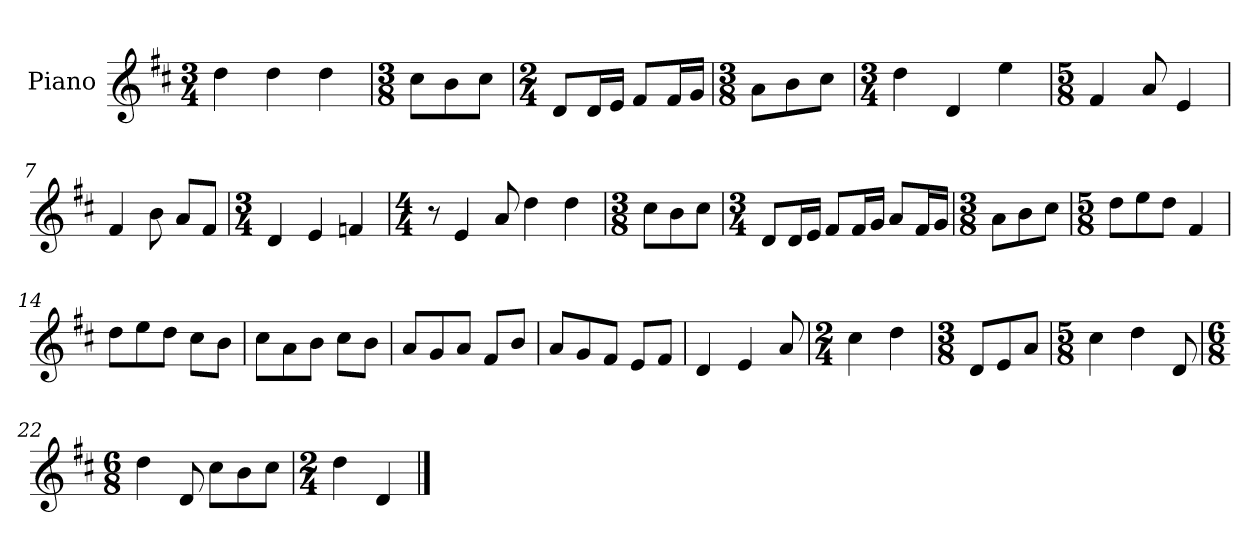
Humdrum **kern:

**kern
*part1
*staff1
*I"Piano
*I'Pno
*clefG2
*k[f#c#]
*M3/4
=1
4dd\
4dd\
4dd\
=2
*M3/8
8cc#\L
8b\
8cc#\J
=3
*M2/4
8d/L
16d/L
16e/JJ
8f#/L
16f#/L
16g/JJ
=4
*M3/8
8a\L
8b\
8cc#\J
=5
*M3/4
4dd\
4d/
4ee\
=6
*M5/8
4f#/
8a/
4e/
=7
4f#/
8b\
8a/L
8f#/J
=8
*M3/4
4d/
4e/
4fn/
=9
*M4/4
8r
4e/
8a/
4dd\
4dd\
=10
*M3/8
8cc#\L
8b\
8cc#\J
=11
*M3/4
8d/L
16d/L
16e/JJ
8f#/L
16f#/L
16g/JJ
8a/L
16f#/L
16g/JJ
=12
*M3/8
8a\L
8b\
8cc#\J
=13
*M5/8
8dd\L
8ee\
8dd\J
4f#/
=14
8dd\L
8ee\
8dd\J
8cc#\L
8b\J
=15
8cc#\L
8a\
8b\J
8cc#\L
8b\J
=16
8a/L
8g/
8a/J
8f#/L
8b/J
=17
8a/L
8g/
8f#/J
8e/L
8f#/J
=18
4d/
4e/
8a/
=19
*M2/4
4cc#\
4dd\
=20
*M3/8
8d/L
8e/
8a/J
=21
*M5/8
4cc#\
4dd\
8d/
=22
*M6/8
4dd\
8d/
8cc#\L
8b\
8cc#\J
=23
*M2/4
4dd\
4d/
==
*-
